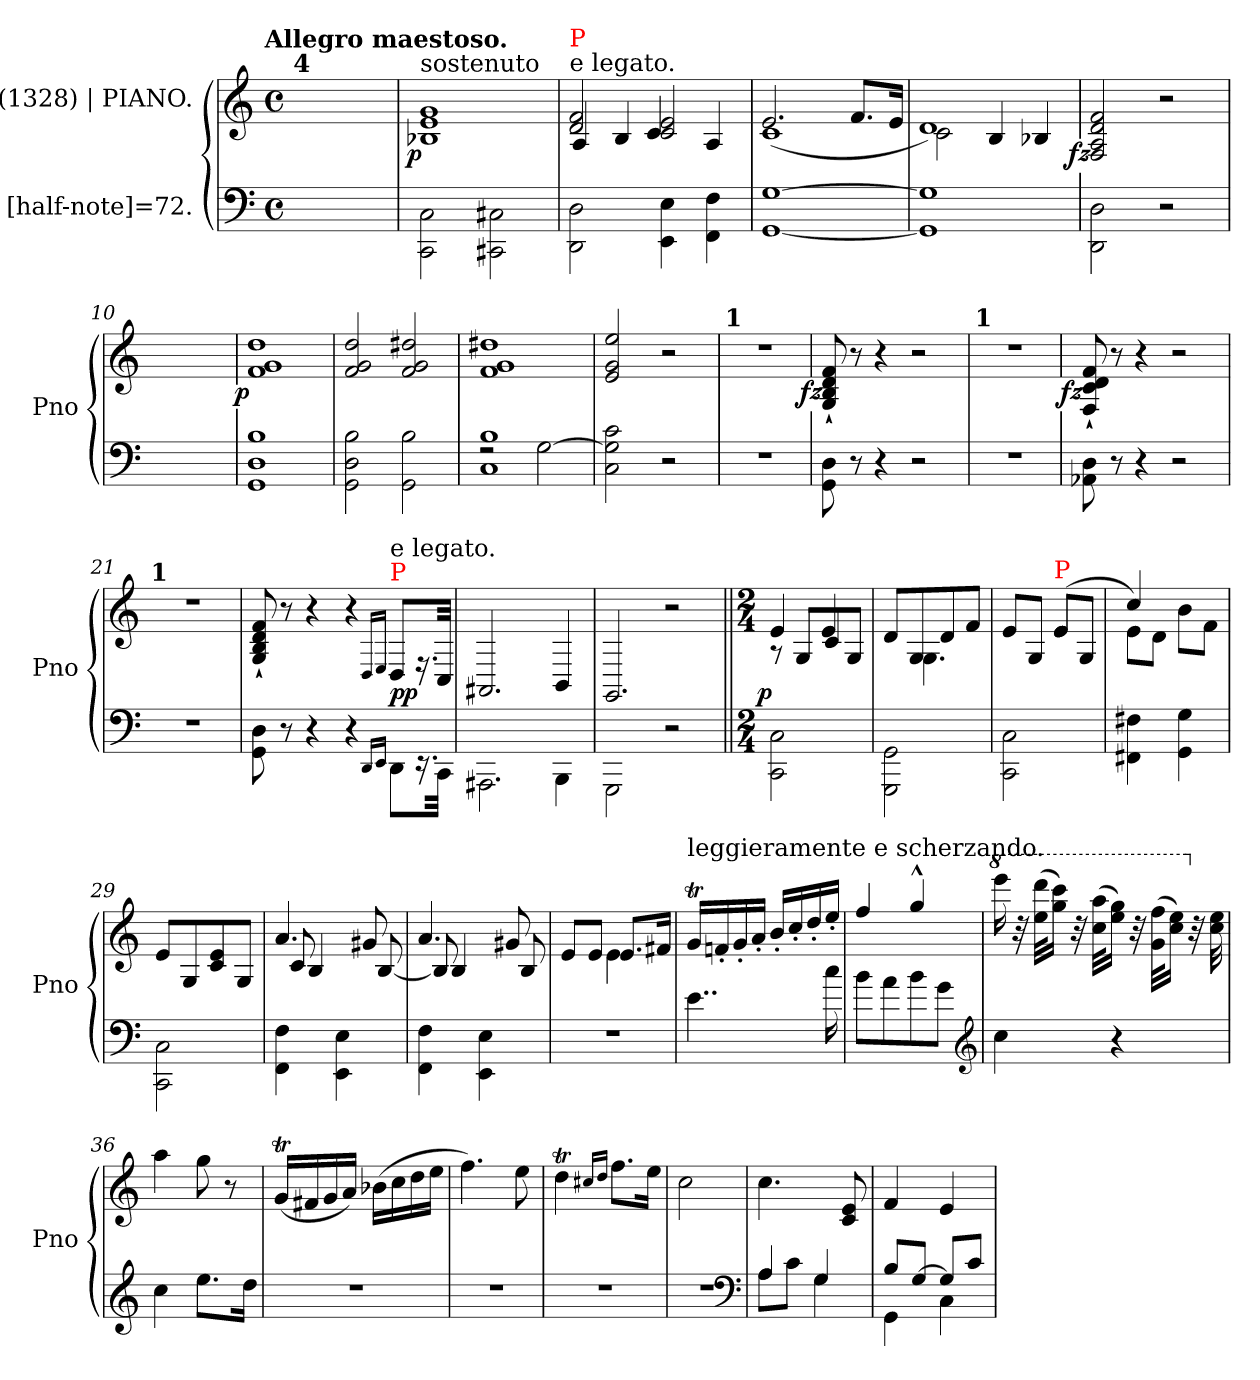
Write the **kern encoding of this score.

**kern	**kern	**dynam
*part2	*part1	*part1
*staff2	*staff1	*staff1
*I"[half-note]=72.	*I" (1328) | PIANO.	*
*	*I'Pno	*
*clefF4	*clefG2	*
*k[]	*k[]	*
!!LO:TX:omd:t=Allegro maestoso.
*M4/4	*M4/4	*
*met(c)	*met(c)	*
*MM128	*MM128	*
=1	=1	=1
!	!LO:TX:a:B:t=4	!
1ryy	1ryy	.
=5	=5	=5
!	!LO:TX:a:t=sostenuto	!
!	!	!LO:DY:rj
2C\ 2CC\	1g 1e 1B-X	p
2C#X\ 2CC#X\	.	.
=6	=6	=6
*	*^	*
!	!LO:TX:a:t=e legato.	!	!
!	!LO:TX:a:color=red:t=P	!	!
2D\ 2DD\	2f 2d	4A/	.
.	.	4B/	.
4E\ 4EE\	2e 2c	4c/	.
4F\ 4FF\	.	4A/	.
=7	=7	=7	=7
[1G [1GG	2.e	(<1c	.
.	8.fL	.	.
.	16eJk	.	.
=8	=8	=8	=8
1G] 1GG]	1d)	2c	.
.	.	4B/	.
.	.	4B-X/	.
=9	=9	=9	=9
!	!	!	!LO:DY:rj
*	*v	*v	*
2D\ 2DD\	2f/ 2d/ 2A/ 2F/	fz
2r	2r	.
=10	=10	=10
1ryy	1ryy	.
=13	=13	=13
!	!	!LO:DY:rj
1B 1D 1GG	1dd 1g 1f	p
=14	=14	=14
2B 2D 2GG	2dd 2g 2f	.
2B 2GG	2dd#X 2g 2f	.
=15	=15	=15
*^	*	*
2rF	1B 1C	1dd#X 1g 1f	.
[2G\	.	.	.
*v	*v	*	*
=16	=16	=16
2c 2G] 2C	2ee 2g 2e	.
2r	2r	.
=17	=17	=17
!	!LO:TX:a:B:t=1	!
1rF	1rdd	.
=18	=18	=18
!	!	!LO:DY:rj
8D\ 8GG\	8f`>/ 8d`>/ 8B`>/ 8G`>/	fz
8r	8r	.
4r	4r	.
2r	2r	.
=19	=19	=19
!	!LO:TX:a:B:t=1	!
1rF	1rdd	.
=20	=20	=20
!	!	!LO:DY:rj
8D\ 8AA-X\	8f`>/ 8d`>/ 8c`>/ 8F`>/	fz
8r	8r	.
4r	4r	.
2r	2r	.
=21	=21	=21
!	!LO:TX:a:B:t=1	!
1rF	1rdd	.
=22	=22	=22
8D\ 8GG\	8f`>/ 8d`>/ 8B`>/ 8G`>/	.
8r	8r	.
4r	4r	.
4r	4r	.
16qqDD/LL	16qqD/LL	.
16qqEE/JJ	16qqE/JJ	.
!	!LO:TX:a:color=red:t=P	!
!	!LO:TX:a:t=e legato.	!
8DD\L	8D/L	pp
16.rEE	16.rF	.
32CC\Jkk	32C/Jkk	.
=23	=23	=23
2.AAA#X\	2.AA#X	.
4BBB\	4BB/	.
=24	=24	=24
!	!LO:N:vis=2.	!
2GGG\	2GG/	.
2r	2r	.
=25||	=25||	=25||
*M2/4	*M2/4	*
*	*^	*
!	!	!	!LO:DY:rj
2C\ 2CC\	4e	8rA	p
.	.	8G/L	.
.	4e	8c/	.
.	.	8G/J	.
=26	=26	=26	=26
2GG\ 2GGG\	8dL	8ryy	.
.	8G/	4.G\	.
.	8d	.	.
.	8fJ	.	.
=27	=27	=27	=27
2C\ 2CC\	8eL	4ryy	.
.	8G/J	.	.
!	!LO:TX:a:color=red:t=P	!	!
.	4e	(>8e/L	.
.	.	8G\J	.
=28	=28	=28	=28
4F#X\ 4FF#X\	4cc	8eL)	.
.	.	8dJ	.
4G\ 4GG\	4ryy	8b\L	.
.	.	8fJ	.
*	*v	*v	*
=29	=29	=29
2C\ 2CC\	8eL	.
.	8G/	.
.	8e 8c	.
.	8G/J	.
=30	=30	=30
*	*^	*
4F\ 4FF\	4.a	8c/	.
.	.	4B/	.
4E\ 4EE\	.	.	.
.	8g#X	[8B/	.
=31	=31	=31	=31
4F\ 4FF\	4.a	8B/]	.
.	.	4B/	.
4E\ 4EE\	.	.	.
.	8g#X	8B/	.
=32	=32	=32	=32
2rF	8eL	4ryy	.
.	8eJ	.	.
.	8.eL	4e	.
.	16f#XJk	.	.
*	*v	*v	*
=33	=33	=33
!	!LO:TX:a:t=leggieramente e scherzando.	!
4..e\	16gT/LL	.
.	16fn'>/	.
.	16g'>/	.
.	16a'>/JJ	.
.	16b'>/LL	.
.	16cc'>/	.
.	16dd'>/	.
16cc\	16ee'>/JJ	.
=34	=34	=34
8b\L	4ff/	.
8a\	.	.
8b\	4gg^^/	.
8g\J	.	.
*clefG2	*	*
=35	=35	=35
*	*8va	*
4cc	16eeee	.
.	32r	.
.	(>32dddd 32eeeKLL	.
.	16cccc 16gggJJ)	.
.	32r	.
.	(>32aaa 32cccKLL	.
4r	16ggg 16eeeJJ)	.
.	32r	.
.	(>32fff 32ggKLL	.
.	16eee 16cccJJ)	.
*	*X8va	*
.	32r	.
.	32ee 32cc	.
=36	=36	=36
4cc	4aa	.
8.eeL	8gg	.
.	8r	.
16ddJk	.	.
=37	=37	=37
2rdd	(<16gTLL	.
.	16f#X	.
.	16g	.
.	16aJJ)	.
.	(>16b-XLL	.
.	16cc	.
.	16dd	.
.	16eeJJ	.
=38	=38	=38
2rdd	4.ff)	.
.	8ee	.
=39	=39	=39
2rdd	4ddT	.
.	16qqcc#X/LL	.
.	16qqdd/JJ	.
.	8.ffL	.
.	16eeJk	.
=40	=40	=40
2rdd	2cc	.
*clefF4	*	*
=41	=41	=41
*^	*	*
4A	8AL	4.cc	.
.	8cJ	.	.
4G	4G	.	.
.	.	8e 8c	.
=42	=42	=42	=42
8BL	4GG\	4f	.
[8GJ	.	.	.
8GL]	4C\	4e	.
8cJ	.	.	.
*v	*v	*	*
=	=	=
*-	*-	*-
